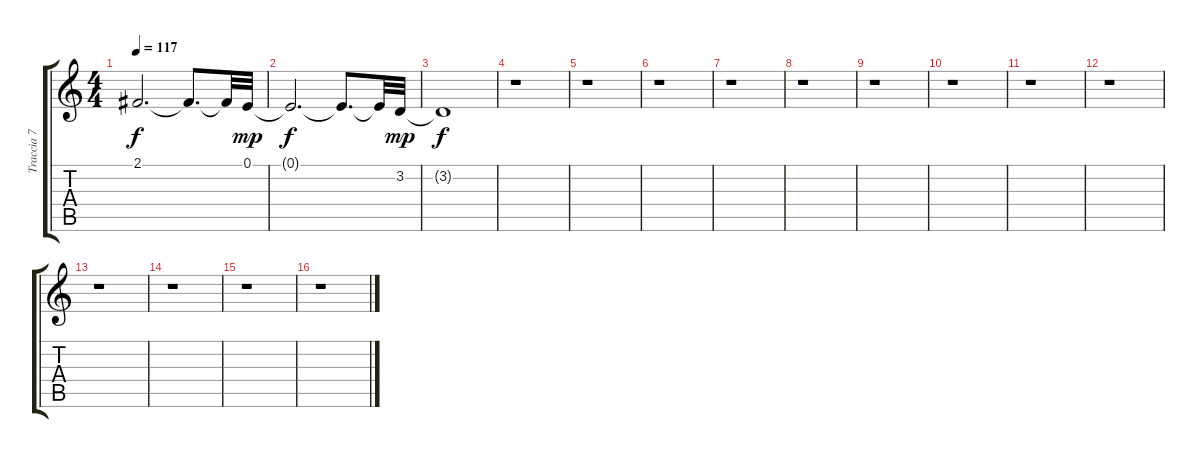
\track ("Traccia 7" "Traccia 7") {instrument tremolostrings}
\staff {score tabs}
\tuning (E4 B3 G3 D3 A2 E2) {hide}
\ts (4 4)
\tempo 117
\clef g2
\ks c
2.1{t}.2{d dy f} 2.1{t}.8{d} 2.1{t}.32 0.1.32{dy mp} |
0.1{t}.2{d dy f} 0.1{t}.8{d} 0.1{t}.32 3.2.32{dy mp} |
3.2{t}.1{dy f} |
r.1 |
r.1 |
r.1 |
r.1 |
r.1 |
r.1 |
r.1 |
r.1 |
r.1 |
r.1 |
r.1 |
r.1 |
r.1
